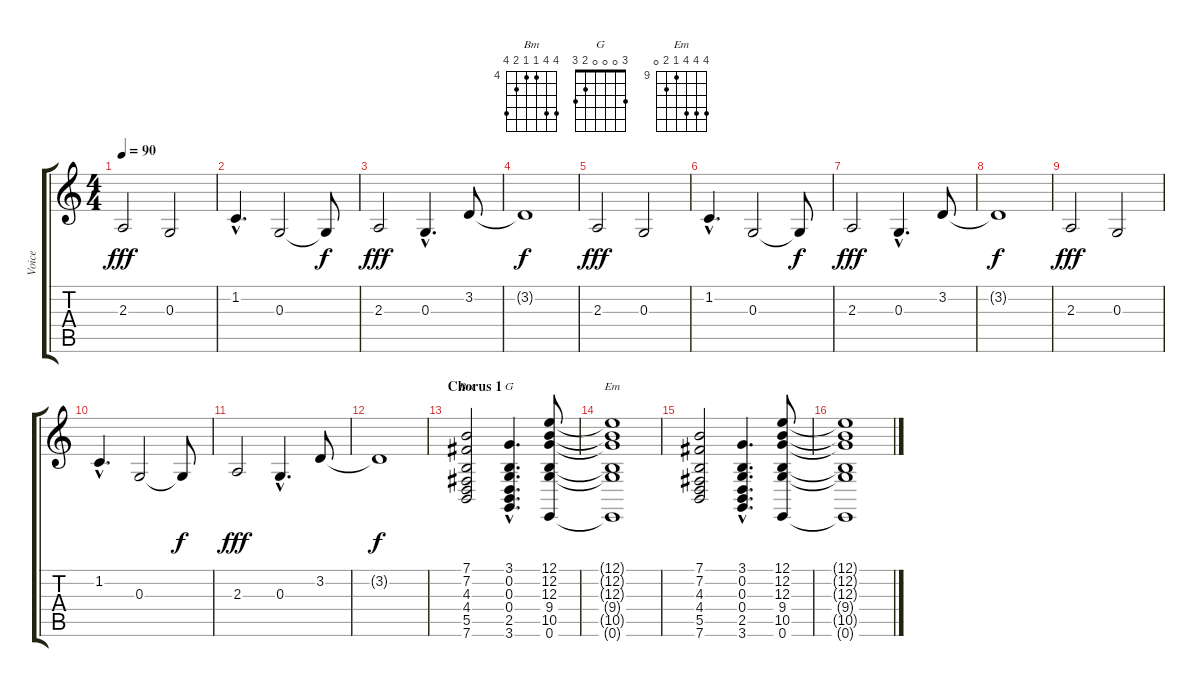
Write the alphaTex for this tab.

\track ("Voice" "Voice") {instrument choiraahs}
\staff {score tabs}
\tuning (E4 B3 G3 D3 A2 E2) {hide}
\chord ("Bm" 7 7 4 4 5 7) {firstfret 4}
\chord ("G" 3 0 0 0 2 3)
\chord ("Em" 12 12 12 9 10 0) {firstfret 9}
\ts (4 4)
\tempo 90
\clef g2
\ks c
2.3.2{dy fff} 0.3.2 |
1.2{hac}.4{d} 0.3.2 0.3{t}.8{dy f} |
2.3.2{dy fff} 0.3{hac}.4{d} 3.2.8 |
3.2{t}.1{dy f} |
2.3.2{dy fff} 0.3.2 |
1.2{hac}.4{d} 0.3.2 0.3{t}.8{dy f} |
2.3.2{dy fff} 0.3{hac}.4{d} 3.2.8 |
3.2{t}.1{dy f} |
2.3.2{dy fff} 0.3.2 |
1.2{hac}.4{d} 0.3.2 0.3{t}.8{dy f} |
2.3.2{dy fff} 0.3{hac}.4{d} 3.2.8 |
3.2{t}.1{dy f} |
\section ("" "Chorus 1")
(7.1 7.2 4.3 4.4 5.5 7.6).2{ch "Bm"} (3.1{hac} 0.2{hac} 0.3{hac} 0.4{hac} 2.5{hac} 3.6{hac}).4{d ch "G"} (12.1 12.2 12.3 9.4 10.5 0.6).8 |
(12.1{t} 12.2{t} 12.3{t} 9.4{t} 10.5{t} 0.6{t}).1{ch "Em"} |
(7.1 7.2 4.3 4.4 5.5 7.6).2 (3.1{hac} 0.2{hac} 0.3{hac} 0.4{hac} 2.5{hac} 3.6{hac}).4{d} (12.1 12.2 12.3 9.4 10.5 0.6).8 |
(12.1{t} 12.2{t} 12.3{t} 9.4{t} 10.5{t} 0.6{t}).1
